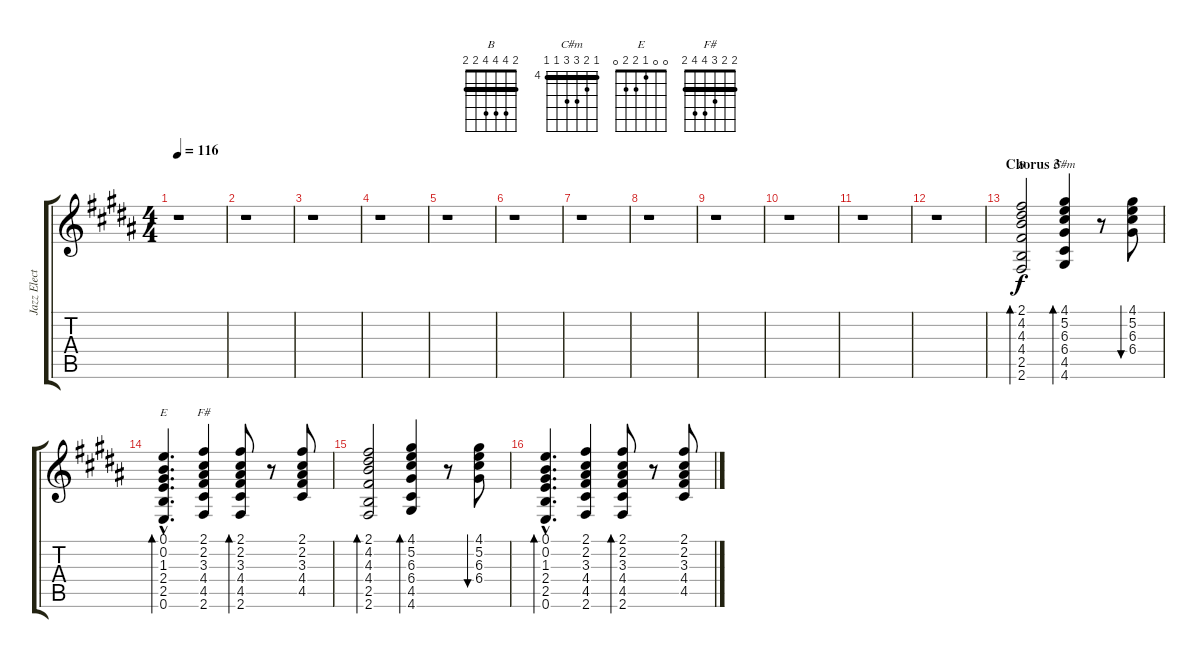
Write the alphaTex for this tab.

\track ("Jazz Electric" "Jazz Elect") {instrument electricguitarjazz}
\staff {score tabs}
\tuning (E4 B3 G3 D3 A2 E2) {hide}
\chord ("B" 2 4 4 4 2 2) {barre 2}
\chord ("C#m" 4 5 6 6 4 4) {firstfret 4 barre 4}
\chord ("E" 0 0 1 2 2 0)
\chord ("F#" 2 2 3 4 4 2) {barre 2}
\ts (4 4)
\tempo 116
\clef g2
\ks b
r.1{dy f} |
r.1 |
r.1 |
r.1 |
r.1 |
r.1 |
r.1 |
r.1 |
r.1 |
r.1 |
r.1 |
r.1 |
\section ("" "Chorus 3")
(2.1 4.2 4.3 4.4 2.5 2.6).2{bd 30 ch "B" volume 6} (4.1 5.2 6.3 6.4 4.5 4.6).4{bd 30 ch "C#m"} r.8 (4.1 5.2 6.3 6.4).8{bu 30} |
(0.1{hac} 0.2{hac} 1.3{hac} 2.4{hac} 2.5 0.6{hac}).4{d bd 30 ch "E"} (2.1 2.2 3.3 4.4 4.5 2.6).4{ch "F#"} (2.1 2.2 3.3 4.4 4.5 2.6).8{bd 30} r.8 (2.1 2.2 3.3 4.4 4.5).8 |
(2.1 4.2 4.3 4.4 2.5 2.6).2{bd 30} (4.1 5.2 6.3 6.4 4.5 4.6).4{bd 30} r.8 (4.1 5.2 6.3 6.4).8{bu 30} |
(0.1{hac} 0.2{hac} 1.3{hac} 2.4{hac} 2.5 0.6{hac}).4{d bd 30} (2.1 2.2 3.3 4.4 4.5 2.6).4 (2.1 2.2 3.3 4.4 4.5 2.6).8{bd 30} r.8 (2.1 2.2 3.3 4.4 4.5).8
